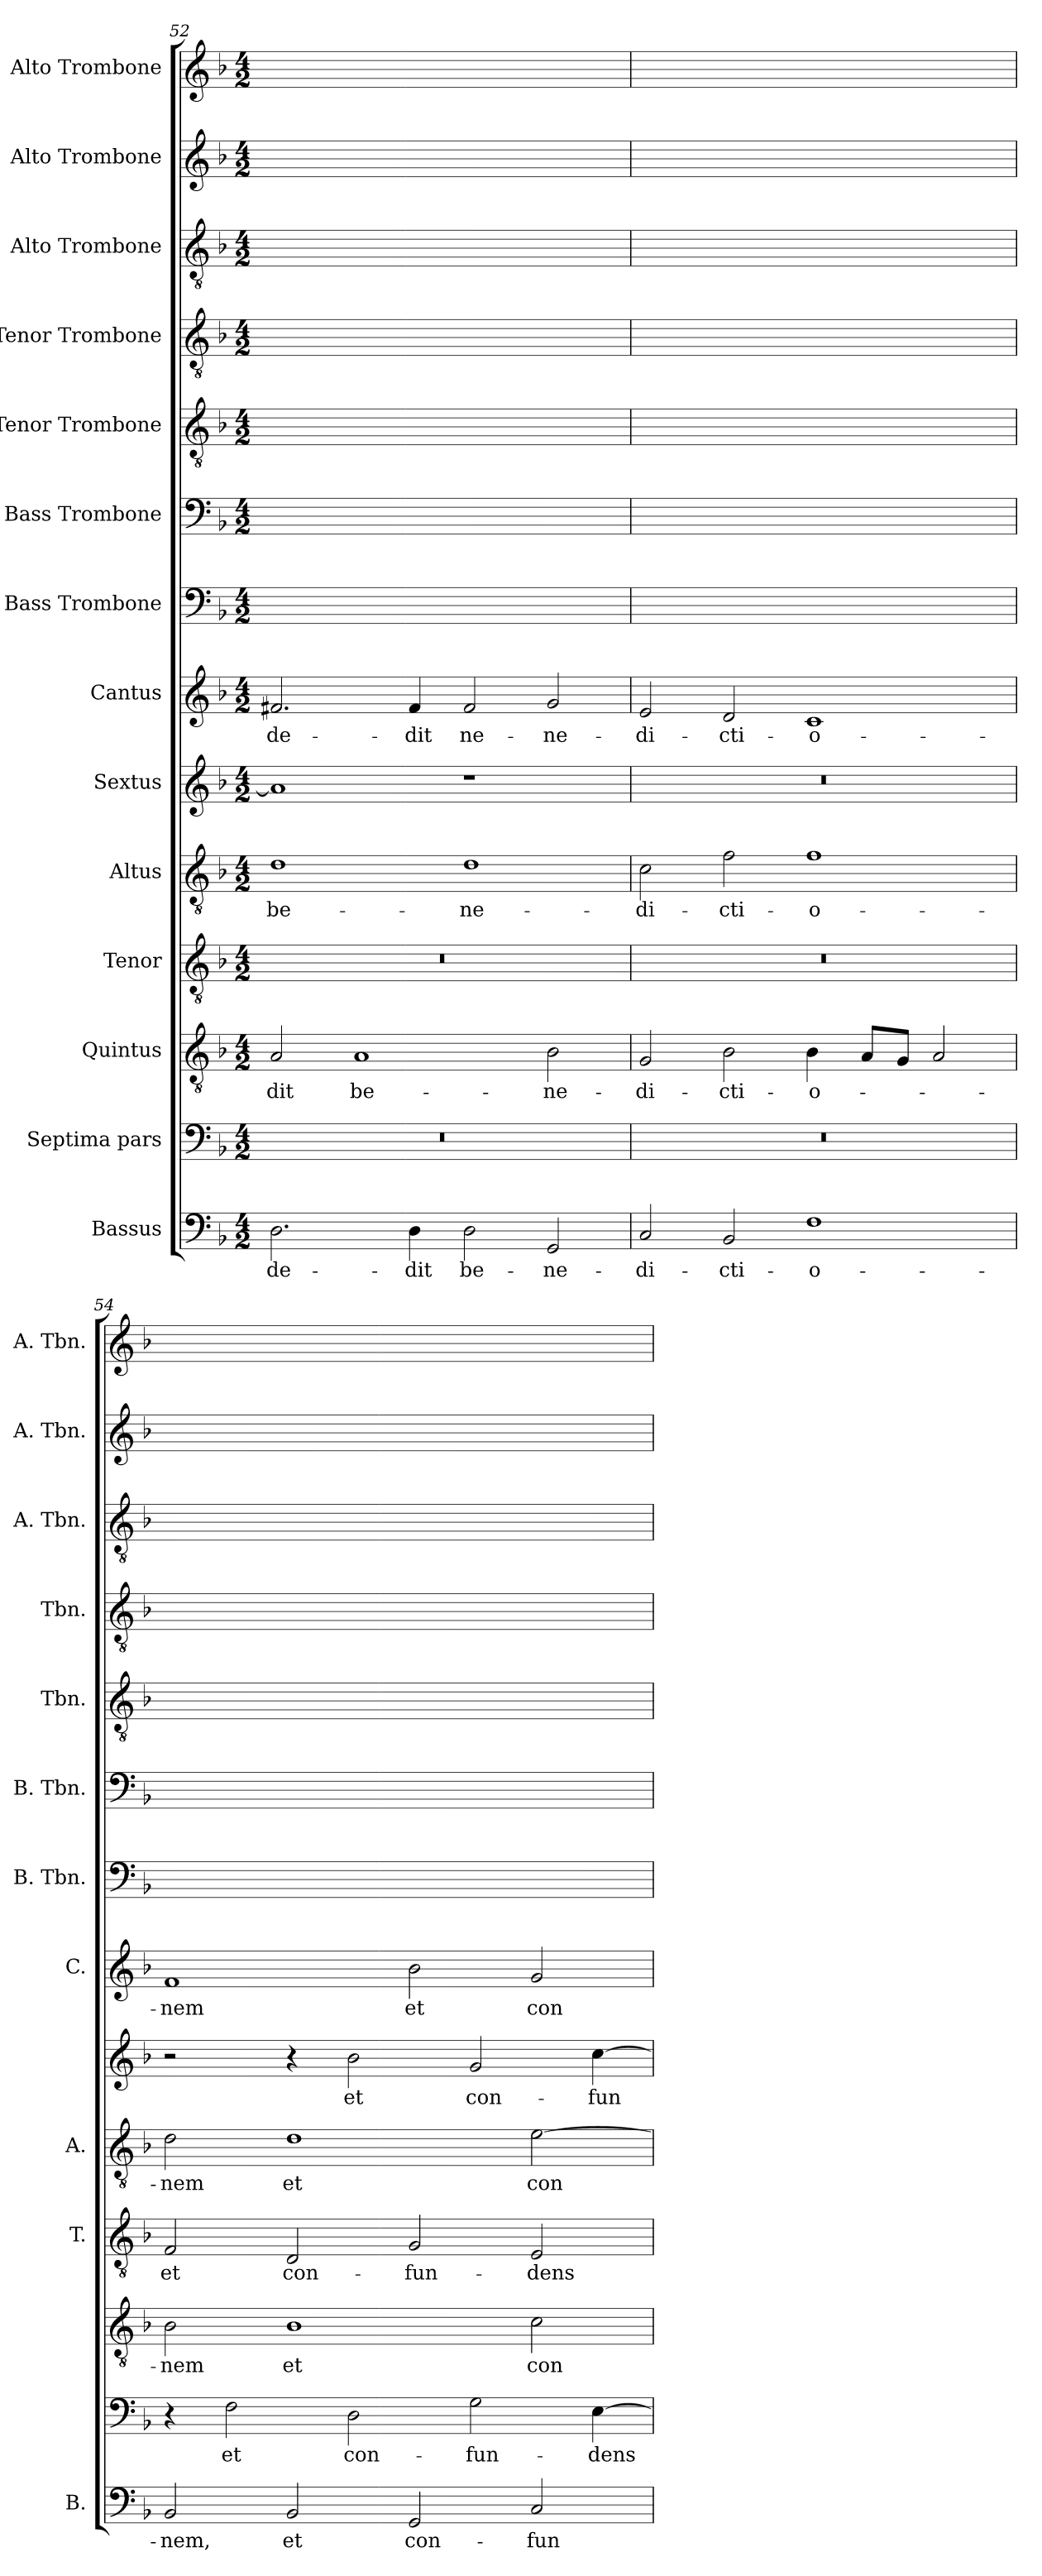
**kern	**text	**kern	**text	**kern	**text	**kern	**text	**kern	**text	**kern	**text	**kern	**text	**kern	**text	**kern	**text	**kern	**text	**kern	**text	**kern	**text	**kern	**text	**kern	**text
*part14	*part14	*part13	*part13	*part12	*part12	*part11	*part11	*part10	*part10	*part9	*part9	*part8	*part8	*part7	*part7	*part6	*part6	*part5	*part5	*part4	*part4	*part3	*part3	*part2	*part2	*part1	*part1
*staff14	*staff14	*staff13	*staff13	*staff12	*staff12	*staff11	*staff11	*staff10	*staff10	*staff9	*staff9	*staff8	*staff8	*staff7	*staff7	*staff6	*staff6	*staff5	*staff5	*staff4	*staff4	*staff3	*staff3	*staff2	*staff2	*staff1	*staff1
*I"Bassus	*	*I"Septima pars	*	*I"Quintus	*	*I"Tenor	*	*I"Altus	*	*I"Sextus	*	*I"Cantus	*	*I"Bass Trombone	*	*I"Bass Trombone	*	*I"Tenor Trombone	*	*I"Tenor Trombone	*	*I"Alto Trombone	*	*I"Alto Trombone	*	*I"Alto Trombone	*
*I'B.	*	*	*	*	*	*I'T.	*	*I'A.	*	*	*	*I'C.	*	*I'B. Tbn.	*	*I'B. Tbn.	*	*I'Tbn.	*	*I'Tbn.	*	*I'A. Tbn.	*	*I'A. Tbn.	*	*I'A. Tbn.	*
*clefF4	*	*clefF4	*	*clefGv2	*	*clefGv2	*	*clefGv2	*	*clefG2	*	*clefG2	*	*clefF4	*	*clefF4	*	*clefGv2	*	*clefGv2	*	*clefGv2	*	*clefG2	*	*clefG2	*
*	*	*	*	*ITrd7c12	*	*ITrd7c12	*	*ITrd7c12	*	*	*	*	*	*	*	*	*	*	*	*	*	*	*	*	*	*	*
*k[b-]	*	*k[b-]	*	*k[b-]	*	*k[b-]	*	*k[b-]	*	*k[b-]	*	*k[b-]	*	*k[b-]	*	*k[b-]	*	*k[b-]	*	*k[b-]	*	*k[b-]	*	*k[b-]	*	*k[b-]	*
*d:	*	*d:	*	*d:	*	*d:	*	*d:	*	*d:	*	*d:	*	*d:	*	*d:	*	*d:	*	*d:	*	*d:	*	*d:	*	*d:	*
*M4/2	*	*M4/2	*	*M4/2	*	*M4/2	*	*M4/2	*	*M4/2	*	*M4/2	*	*M4/2	*	*M4/2	*	*M4/2	*	*M4/2	*	*M4/2	*	*M4/2	*	*M4/2	*
=52	=52	=52	=52	=52	=52	=52	=52	=52	=52	=52	=52	=52	=52	=52	=52	=52	=52	=52	=52	=52	=52	=52	=52	=52	=52	=52	=52
!	!LO:LY:b	!LO:N:vis=1	!	!	!LO:LY:b	!LO:N:vis=1	!	!	!LO:LY:b	!	!	!	!LO:LY:b	!	!	!	!	!	!	!	!	!	!	!	!	!	!
2.D\	de-	0r	.	2AA/	-dit	0r	.	1D	be-	1a]	.	2.f#X/	de-	2.D\yy	de-	0ryy	.	2AA/yy	-dit	0ryy	.	1Dyy	be-	1ayy]	.	2.f#/yy	de-
!	!	!	!	!	!LO:LY:b	!	!	!	!	!	!	!	!	!	!	!	!	!	!	!	!	!	!	!	!	!	!
.	.	.	.	1AA	be-	.	.	.	.	.	.	.	.	.	.	.	.	1AAyy	be-	.	.	.	.	.	.	.	.
!	!LO:LY:b	!	!	!	!	!	!	!	!	!	!	!	!LO:LY:b	!	!	!	!	!	!	!	!	!	!	!	!	!	!
4D\	-dit	.	.	.	.	.	.	.	.	.	.	4f#/	-dit	4D\yy	-dit	.	.	.	.	.	.	.	.	.	.	4f#/yy	-dit
!	!LO:LY:b	!	!	!	!	!	!	!	!LO:LY:b	!	!	!	!LO:LY:b	!	!	!	!	!	!	!	!	!	!	!	!	!	!
2D\	be-	.	.	.	.	.	.	1D	-ne-	1r	.	2f#/	ne-	2D\yy	be-	.	.	.	.	.	.	1Dyy	-ne-	1ryy	.	2f#/yy	ne-
!	!LO:LY:b	!	!	!	!LO:LY:b	!	!	!	!	!	!	!	!LO:LY:b	!	!	!	!	!	!	!	!	!	!	!	!	!	!
2GG/	-ne-	.	.	2BB-\	-ne-	.	.	.	.	.	.	2g/	-ne-	2GG/yy	-ne-	.	.	2BB-/yy	-ne-	.	.	.	.	.	.	2g/yy	-ne-
=53	=53	=53	=53	=53	=53	=53	=53	=53	=53	=53	=53	=53	=53	=53	=53	=53	=53	=53	=53	=53	=53	=53	=53	=53	=53	=53	=53
!	!LO:LY:b	!LO:N:vis=1	!	!	!LO:LY:b	!LO:N:vis=1	!	!	!LO:LY:b	!LO:N:vis=1	!	!	!LO:LY:b	!	!	!	!	!	!	!	!	!	!	!	!	!	!
2C/	-di-	0r	.	2GG/	-di-	0r	.	2C\	-di-	0r	.	2e/	-di-	2C/yy	-di-	0ryy	.	2GG/yy	-di-	0ryy	.	2C/yy	-di-	0ryy	.	2e/yy	-di-
!	!LO:LY:b	!	!	!	!LO:LY:b	!	!	!	!LO:LY:b	!	!	!	!LO:LY:b	!	!	!	!	!	!	!	!	!	!	!	!	!	!
2BB-/	-cti-	.	.	2BB-\	-cti-	.	.	2F\	-cti-	.	.	2d/	-cti-	2BB-/yy	-cti-	.	.	2BB-/yy	-cti-	.	.	2F/yy	-cti-	.	.	2d/yy	-cti-
!	!LO:LY:b	!	!	!	!LO:LY:b	!	!	!	!LO:LY:b	!	!	!	!LO:LY:b	!	!	!	!	!	!	!	!	!	!	!	!	!	!
1F	-o-	.	.	4BB-\	-o-	.	.	1F	-o-	.	.	1c	-o-	1Fyy	-o-	.	.	4BB-/yy	-o-	.	.	1Fyy	-o-	.	.	1cyy	-o-
.	.	.	.	8AA/L	.	.	.	.	.	.	.	.	.	.	.	.	.	8AA/Lyy	.	.	.	.	.	.	.	.	.
.	.	.	.	8GG/J	.	.	.	.	.	.	.	.	.	.	.	.	.	8GG/Jyy	.	.	.	.	.	.	.	.	.
.	.	.	.	2AA/	.	.	.	.	.	.	.	.	.	.	.	.	.	2AA/yy	.	.	.	.	.	.	.	.	.
=54	=54	=54	=54	=54	=54	=54	=54	=54	=54	=54	=54	=54	=54	=54	=54	=54	=54	=54	=54	=54	=54	=54	=54	=54	=54	=54	=54
!	!LO:LY:b	!	!	!	!LO:LY:b	!	!LO:LY:b	!	!LO:LY:b	!	!	!	!LO:LY:b	!	!	!	!	!	!	!	!	!	!	!	!	!	!
2BB-/	-nem,	4r	.	2BB-\	-nem	2FF/	et	2D\	-nem	2r	.	1f	-nem	2BB-/yy	-nem,	4ryy	.	2BB-/yy	-nem	2FF/yy	et	2D/yy	-nem	2ryy	.	1fyy	-nem
!	!	!	!LO:LY:b	!	!	!	!	!	!	!	!	!	!	!	!	!	!	!	!	!	!	!	!	!	!	!	!
.	.	2F\	et	.	.	.	.	.	.	.	.	.	.	.	.	2F\yy	et	.	.	.	.	.	.	.	.	.	.
!	!LO:LY:b	!	!	!	!LO:LY:b	!	!LO:LY:b	!	!LO:LY:b	!	!	!	!	!	!	!	!	!	!	!	!	!	!	!	!	!	!
2BB-/	et	.	.	1BB-	et	2DD/	con-	1D	et	4r	.	.	.	2BB-/yy	et	.	.	1BB-yy	et	2DD/yy	con-	1Dyy	et	4ryy	.	.	.
!	!	!	!LO:LY:b	!	!	!	!	!	!	!	!LO:LY:b	!	!	!	!	!	!	!	!	!	!	!	!	!	!	!	!
.	.	2D\	con-	.	.	.	.	.	.	2b-\	et	.	.	.	.	2D\yy	con-	.	.	.	.	.	.	2b-\yy	et	.	.
!	!LO:LY:b	!	!	!	!	!	!LO:LY:b	!	!	!	!	!	!LO:LY:b	!	!	!	!	!	!	!	!	!	!	!	!	!	!
2GG/	con-	.	.	.	.	2GG/	-fun-	.	.	.	.	2b-\	et	2GG/yy	con-	.	.	.	.	2GG/yy	-fun-	.	.	.	.	2b-\yy	et
!	!	!	!LO:LY:b	!	!	!	!	!	!	!	!LO:LY:b	!	!	!	!	!	!	!	!	!	!	!	!	!	!	!	!
.	.	2G\	-fun-	.	.	.	.	.	.	2g/	con-	.	.	.	.	2G\yy	-fun-	.	.	.	.	.	.	2g/yy	con-	.	.
!	!LO:LY:b	!	!	!	!LO:LY:b	!	!LO:LY:b	!	!LO:LY:b	!	!	!	!LO:LY:b	!	!	!	!	!	!	!	!	!	!	!	!	!	!
2C/	-fun-	.	.	2C\	con-	2EE/	-dens	[>2E\	con-	.	.	2g/	con-	2C/yy	-fun-	.	.	2C/yy	con-	2EE/yy	-dens	[<2E/yy	con-	.	.	2g/yy	con-
!	!	!	!LO:LY:b	!	!	!	!	!	!	!	!LO:LY:b	!	!	!	!	!	!	!	!	!	!	!	!	!	!	!	!
.	.	[>4E\	-dens	.	.	.	.	.	.	[>4cc\	-fun-	.	.	.	.	[>4E\yy	-dens	.	.	.	.	.	.	[>4cc\yy	-fun-	.	.
=	=	=	=	=	=	=	=	=	=	=	=	=	=	=	=	=	=	=	=	=	=	=	=	=	=	=	=
*-	*-	*-	*-	*-	*-	*-	*-	*-	*-	*-	*-	*-	*-	*-	*-	*-	*-	*-	*-	*-	*-	*-	*-	*-	*-	*-	*-
